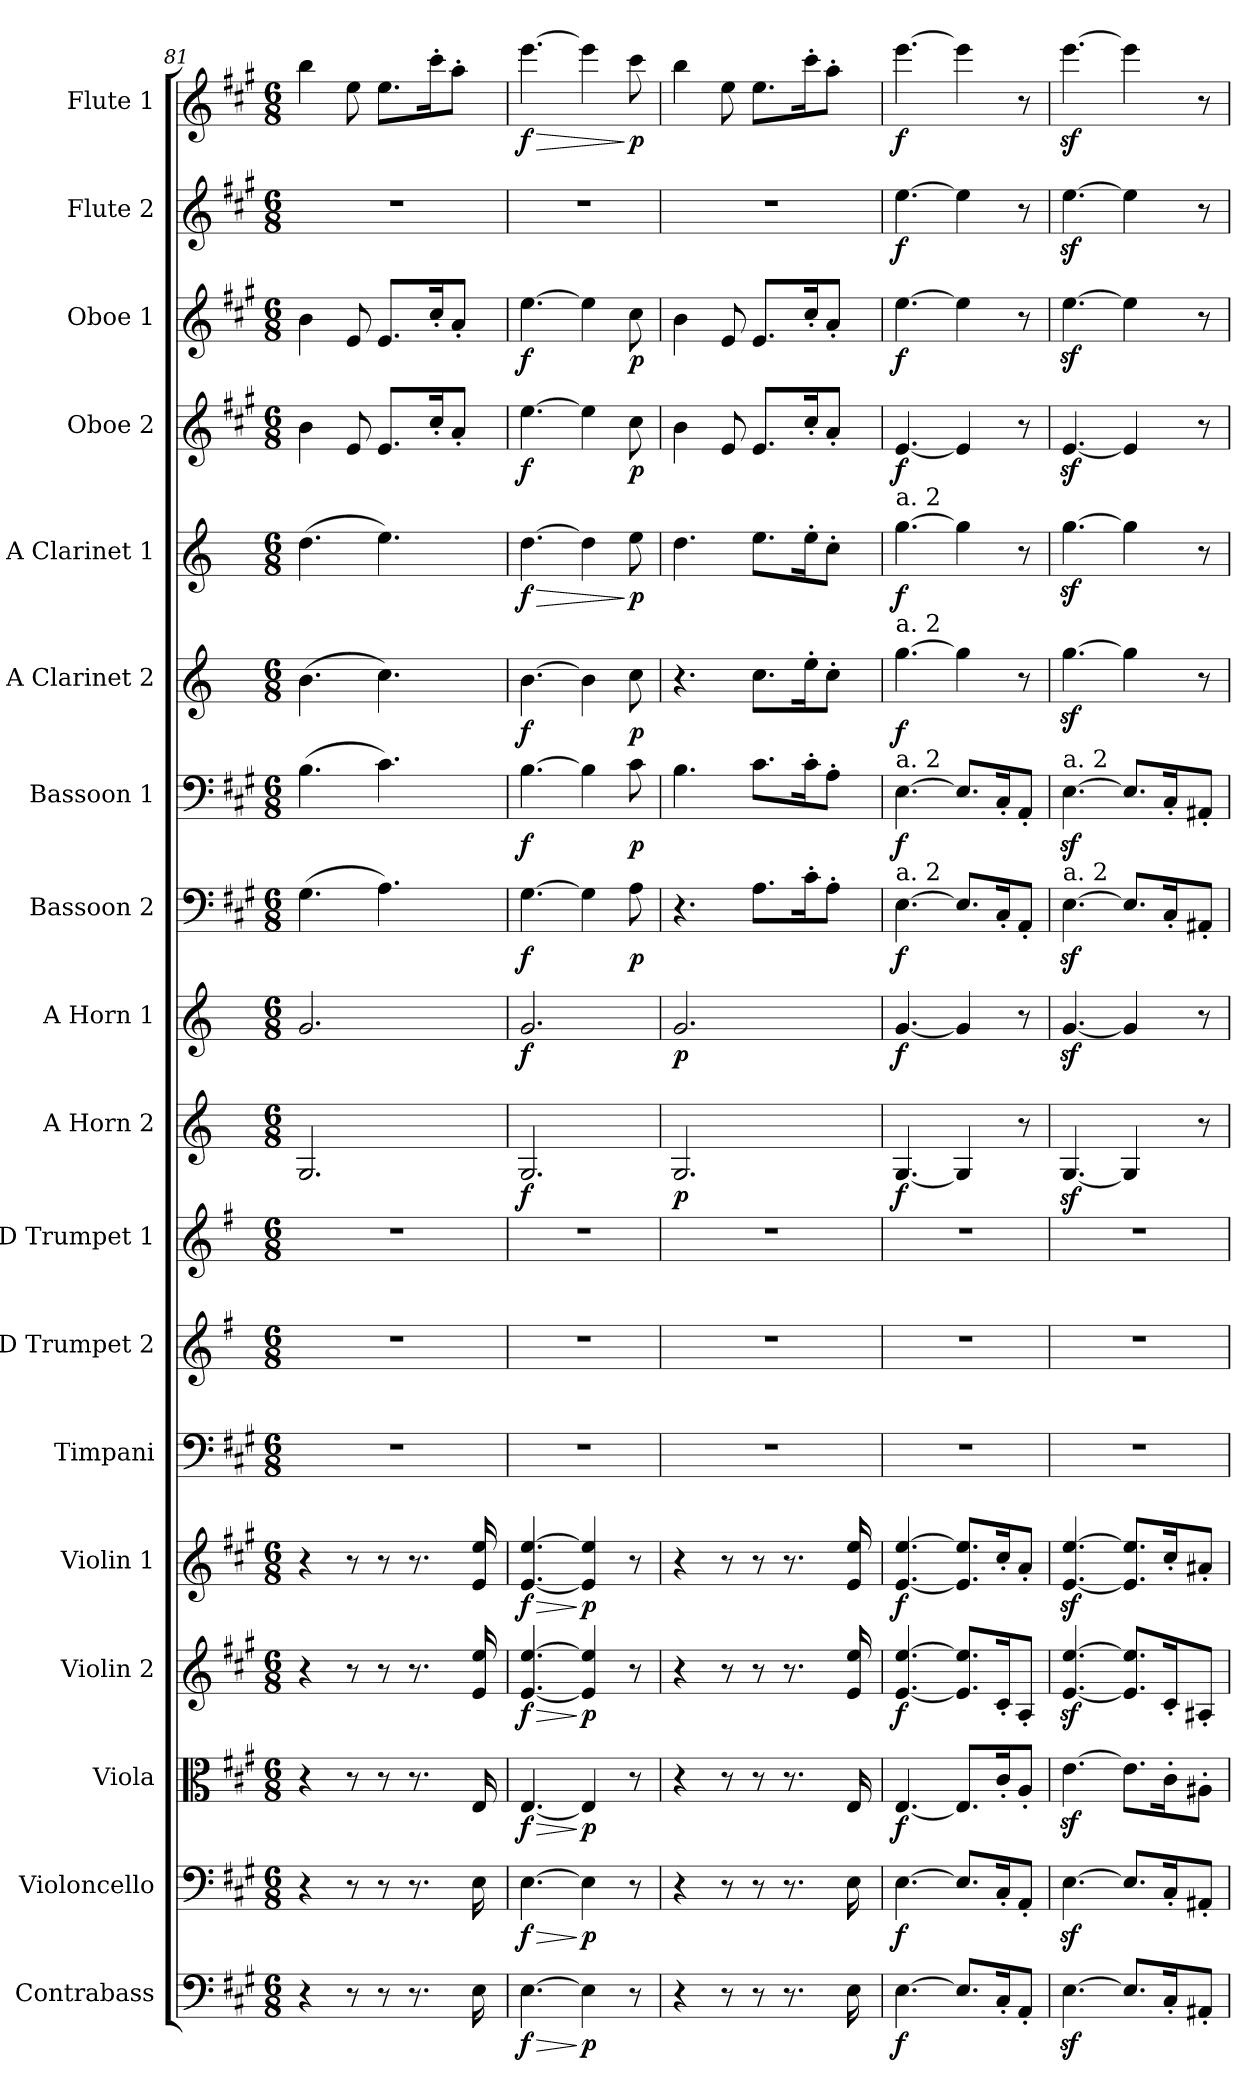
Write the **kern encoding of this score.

**kern	**dynam	**kern	**dynam	**kern	**dynam	**kern	**dynam	**kern	**dynam	**kern	**kern	**kern	**kern	**dynam	**kern	**dynam	**kern	**dynam	**kern	**dynam	**kern	**dynam	**kern	**dynam	**kern	**dynam	**kern	**dynam	**kern	**dynam	**kern	**dynam
*part18	*part18	*part17	*part17	*part16	*part16	*part15	*part15	*part14	*part14	*part13	*part12	*part11	*part10	*part10	*part9	*part9	*part8	*part8	*part7	*part7	*part6	*part6	*part5	*part5	*part4	*part4	*part3	*part3	*part2	*part2	*part1	*part1
*staff18	*staff18	*staff17	*staff17	*staff16	*staff16	*staff15	*staff15	*staff14	*staff14	*staff13	*staff12	*staff11	*staff10	*staff10	*staff9	*staff9	*staff8	*staff8	*staff7	*staff7	*staff6	*staff6	*staff5	*staff5	*staff4	*staff4	*staff3	*staff3	*staff2	*staff2	*staff1	*staff1
*I"Contrabass	*	*I"Violoncello	*	*I"Viola	*	*I"Violin 2	*	*I"Violin 1	*	*I"Timpani	*I"D Trumpet 2	*I"D Trumpet 1	*I"A Horn 2	*	*I"A Horn 1	*	*I"Bassoon 2	*	*I"Bassoon 1	*	*I"A Clarinet 2	*	*I"A Clarinet 1	*	*I"Oboe 2	*	*I"Oboe 1	*	*I"Flute 2	*	*I"Flute 1	*
*I'Cb	*	*I'Vc	*	*I'Vla	*	*I'Vln 2	*	*I'Vln 1	*	*I'Timp	*I'Tpt 2	*I'Tpt 1	*I'Hn 2	*	*I'Hn 1	*	*I'Bsn 2	*	*I'Bsn 1	*	*I'Cl 2	*	*I'Cl 1	*	*I'Ob 2	*	*I'Ob 1	*	*I'Fl 2	*	*I'Fl 1	*
*clefF4	*	*clefF4	*	*clefC3	*	*clefG2	*	*clefG2	*	*clefF4	*clefG2	*clefG2	*clefG2	*	*clefG2	*	*clefF4	*	*clefF4	*	*clefG2	*	*clefG2	*	*clefG2	*	*clefG2	*	*clefG2	*	*clefG2	*
*ITrd7c12	*	*	*	*	*	*	*	*	*	*	*ITrd-1c-2	*ITrd-1c-2	*ITrd2c3	*	*ITrd2c3	*	*	*	*	*	*ITrd2c3	*	*ITrd2c3	*	*	*	*	*	*	*	*	*
*k[f#c#g#]	*	*k[f#c#g#]	*	*k[f#c#g#]	*	*k[f#c#g#]	*	*k[f#c#g#]	*	*k[f#c#g#]	*k[f#c#g#]	*k[f#c#g#]	*k[f#c#g#]	*	*k[f#c#g#]	*	*k[f#c#g#]	*	*k[f#c#g#]	*	*k[f#c#g#]	*	*k[f#c#g#]	*	*k[f#c#g#]	*	*k[f#c#g#]	*	*k[f#c#g#]	*	*k[f#c#g#]	*
*M6/8	*	*M6/8	*	*M6/8	*	*M6/8	*	*M6/8	*	*M6/8	*M6/8	*M6/8	*M6/8	*	*M6/8	*	*M6/8	*	*M6/8	*	*M6/8	*	*M6/8	*	*M6/8	*	*M6/8	*	*M6/8	*	*M6/8	*
=81	=81	=81	=81	=81	=81	=81	=81	=81	=81	=81	=81	=81	=81	=81	=81	=81	=81	=81	=81	=81	=81	=81	=81	=81	=81	=81	=81	=81	=81	=81	=81	=81
4r	.	4r	.	4r	.	4r	.	4r	.	2.r	2.r	2.r	2.E/	.	2.e/	.	(4.G#\	.	(4.B\	.	(4.g#\	.	(4.b\	.	4b\	.	4b\	.	2.r	.	4bb\	.
8r	.	8r	.	8r	.	8r	.	8r	.	.	.	.	.	.	.	.	.	.	.	.	.	.	.	.	8e/	.	8e/	.	.	.	8ee\	.
8r	.	8r	.	8r	.	8r	.	8r	.	.	.	.	.	.	.	.	4.A\)	.	4.c#\)	.	4.a\)	.	4.cc#\)	.	8.e/L	.	8.e/L	.	.	.	8.ee\L	.
8.r	.	8.r	.	8.r	.	8.r	.	8.r	.	.	.	.	.	.	.	.	.	.	.	.	.	.	.	.	.	.	.	.	.	.	.	.
.	.	.	.	.	.	.	.	.	.	.	.	.	.	.	.	.	.	.	.	.	.	.	.	.	16cc#'/K	.	16cc#'/K	.	.	.	16ccc#'\K	.
.	.	.	.	.	.	.	.	.	.	.	.	.	.	.	.	.	.	.	.	.	.	.	.	.	8a'/J	.	8a'/J	.	.	.	8aa'\J	.
16EE\	.	16E\	.	16E/	.	16e/ 16ee/	.	16e/ 16ee/	.	.	.	.	.	.	.	.	.	.	.	.	.	.	.	.	.	.	.	.	.	.	.	.
=82	=82	=82	=82	=82	=82	=82	=82	=82	=82	=82	=82	=82	=82	=82	=82	=82	=82	=82	=82	=82	=82	=82	=82	=82	=82	=82	=82	=82	=82	=82	=82	=82
!	!LO:HP:b	!	!LO:HP:b	!	!LO:HP:b	!	!LO:HP:b	!	!LO:HP:b	!	!	!	!	!	!	!	!	!	!	!	!	!	!	!LO:HP:b	!	!	!	!	!	!	!	!LO:HP:b
!	!LO:DY:n=1:b	!	!LO:DY:n=1:b	!	!LO:DY:n=1:b	!	!LO:DY:n=1:b	!	!LO:DY:n=1:b	!	!	!	!	!LO:DY:b	!	!LO:DY:b	!	!LO:DY:b	!	!LO:DY:b	!	!LO:DY:b	!	!LO:DY:n=1:b	!	!LO:DY:b	!	!LO:DY:b	!	!	!	!LO:DY:n=1:b
[4.EE\	> f	[4.E\	> f	[4.E/	> f	[4.e/ [4.ee/	> f	[4.e/ [4.ee/	> f	2.r	2.r	2.r	2.E/	f	2.e/	f	[4.G#\	f	[4.B\	f	[4.g#\	f	[4.b\	> f	[4.ee\	f	[4.ee\	f	2.r	.	[4.eee\	> f
!	!LO:DY:n=2:b	!	!LO:DY:n=2:b	!	!LO:DY:n=2:b	!	!LO:DY:n=2:b	!	!LO:DY:n=2:b	!	!	!	!	!	!	!	!	!	!	!	!	!	!	!	!	!	!	!	!	!	!	!
4EE\]	] p	4E\]	] p	4E/]	] p	4e/] 4ee/]	] p	4e/] 4ee/]	] p	.	.	.	.	.	.	.	4G#\]	.	4B\]	.	4g#\]	.	4b\]	.	4ee\]	.	4ee\]	.	.	.	4eee\]	.
!	!	!	!	!	!	!	!	!	!	!	!	!	!	!	!	!	!	!LO:DY:b	!	!LO:DY:b	!	!LO:DY:b	!	!LO:DY:n=2:b	!	!LO:DY:b	!	!LO:DY:b	!	!	!	!LO:DY:n=2:b
8r	.	8r	.	8r	.	8r	.	8r	.	.	.	.	.	.	.	.	8A\	p	8c#\	p	8a\	p	8cc#\	] p	8cc#\	p	8cc#\	p	.	.	8ccc#\	] p
=83	=83	=83	=83	=83	=83	=83	=83	=83	=83	=83	=83	=83	=83	=83	=83	=83	=83	=83	=83	=83	=83	=83	=83	=83	=83	=83	=83	=83	=83	=83	=83	=83
!	!	!	!	!	!	!	!	!	!	!	!	!	!	!LO:DY:b	!	!LO:DY:b	!	!	!	!	!	!	!	!	!	!	!	!	!	!	!	!
4r	.	4r	.	4r	.	4r	.	4r	.	2.r	2.r	2.r	2.E/	p	2.e/	p	4.r	.	4.B\	.	4.r	.	4.b\	.	4b\	.	4b\	.	2.r	.	4bb\	.
8r	.	8r	.	8r	.	8r	.	8r	.	.	.	.	.	.	.	.	.	.	.	.	.	.	.	.	8e/	.	8e/	.	.	.	8ee\	.
8r	.	8r	.	8r	.	8r	.	8r	.	.	.	.	.	.	.	.	8.A\L	.	8.c#\L	.	8.a\L	.	8.cc#\L	.	8.e/L	.	8.e/L	.	.	.	8.ee\L	.
8.r	.	8.r	.	8.r	.	8.r	.	8.r	.	.	.	.	.	.	.	.	.	.	.	.	.	.	.	.	.	.	.	.	.	.	.	.
.	.	.	.	.	.	.	.	.	.	.	.	.	.	.	.	.	16c#'\K	.	16c#'\K	.	16cc#'\K	.	16cc#'\K	.	16cc#'/K	.	16cc#'/K	.	.	.	16ccc#'\K	.
.	.	.	.	.	.	.	.	.	.	.	.	.	.	.	.	.	8A'\J	.	8A'\J	.	8a'\J	.	8a'\J	.	8a'/J	.	8a'/J	.	.	.	8aa'\J	.
16EE\	.	16E\	.	16E/	.	16e/ 16ee/	.	16e/ 16ee/	.	.	.	.	.	.	.	.	.	.	.	.	.	.	.	.	.	.	.	.	.	.	.	.
=84	=84	=84	=84	=84	=84	=84	=84	=84	=84	=84	=84	=84	=84	=84	=84	=84	=84	=84	=84	=84	=84	=84	=84	=84	=84	=84	=84	=84	=84	=84	=84	=84
!	!	!	!	!	!	!	!	!	!	!	!	!	!	!	!	!	!	!	!	!	!	!	!LO:TX:a:t=a. 2	!	!	!	!	!	!	!	!	!
!	!	!	!	!	!	!	!	!	!	!	!	!	!	!	!	!	!	!	!	!	!LO:TX:a:t=a. 2	!	!	!	!	!	!	!	!	!	!	!
!	!	!	!	!	!	!	!	!	!	!	!	!	!	!	!	!	!	!	!LO:TX:a:t=a. 2	!	!	!	!	!	!	!	!	!	!	!	!	!
!	!	!	!	!	!	!	!	!	!	!	!	!	!	!	!	!	!LO:TX:a:t=a. 2	!	!	!	!	!	!	!	!	!	!	!	!	!	!	!
!	!LO:DY:b	!	!LO:DY:b	!	!LO:DY:b	!	!LO:DY:b	!	!LO:DY:b	!	!	!	!	!LO:DY:b	!	!LO:DY:b	!	!LO:DY:b	!	!LO:DY:b	!	!LO:DY:b	!	!LO:DY:b	!	!LO:DY:b	!	!LO:DY:b	!	!LO:DY:b	!	!LO:DY:b
[4.EE\	f	[4.E\	f	[4.E/	f	[4.e/ [4.ee/	f	[4.e/ [4.ee/	f	2.r	2.r	2.r	[4.E/	f	[4.e/	f	[4.E\	f	[4.E\	f	[4.ee\	f	[4.ee\	f	[4.e/	f	[4.ee\	f	[4.ee\	f	[4.eee\	f
8.EE/L]	.	8.E/L]	.	8.E/L]	.	8.e/] 8.ee/]L	.	8.e/] 8.ee/]L	.	.	.	.	4E/]	.	4e/]	.	8.E/L]	.	8.E/L]	.	4ee\]	.	4ee\]	.	4e/]	.	4ee\]	.	4ee\]	.	4eee\]	.
16CC#'/K	.	16C#'/K	.	16c#'/K	.	16c#'/K	.	16cc#'/K	.	.	.	.	.	.	.	.	16C#'/K	.	16C#'/K	.	.	.	.	.	.	.	.	.	.	.	.	.
8AAA'/J	.	8AA'/J	.	8A'/J	.	8A'/J	.	8a'/J	.	.	.	.	8r	.	8r	.	8AA'/J	.	8AA'/J	.	8r	.	8r	.	8r	.	8r	.	8r	.	8r	.
=85	=85	=85	=85	=85	=85	=85	=85	=85	=85	=85	=85	=85	=85	=85	=85	=85	=85	=85	=85	=85	=85	=85	=85	=85	=85	=85	=85	=85	=85	=85	=85	=85
!	!	!	!	!	!	!	!	!	!	!	!	!	!	!	!	!	!	!	!LO:TX:a:t=a. 2	!	!	!	!	!	!	!	!	!	!	!	!	!
!	!	!	!	!	!	!	!	!	!	!	!	!	!	!	!	!	!LO:TX:a:t=a. 2	!	!	!	!	!	!	!	!	!	!	!	!	!	!	!
[4.EEz<\	.	[4.Ez<\	.	[4.ez<\	.	[4.e/z< [4.ee/z<	.	[4.e/z< [4.ee/z<	.	2.r	2.r	2.r	[4.Ez</	.	[4.ez</	.	[4.Ez<\	.	[4.Ez<\	.	[4.eez<\	.	[4.eez<\	.	[4.ez</	.	[4.eez<\	.	[4.eez<\	.	[4.eeez<\	.
8.EE/L]	.	8.E/L]	.	8.e\L]	.	8.e/] 8.ee/]L	.	8.e/] 8.ee/]L	.	.	.	.	4E/]	.	4e/]	.	8.E/L]	.	8.E/L]	.	4ee\]	.	4ee\]	.	4e/]	.	4ee\]	.	4ee\]	.	4eee\]	.
16CC#'/K	.	16C#'/K	.	16c#'\K	.	16c#'/K	.	16cc#'/K	.	.	.	.	.	.	.	.	16C#'/K	.	16C#'/K	.	.	.	.	.	.	.	.	.	.	.	.	.
8AAA#X'/J	.	8AA#X'/J	.	8A#X'\J	.	8A#X'/J	.	8a#X'/J	.	.	.	.	8r	.	8r	.	8AA#X'/J	.	8AA#X'/J	.	8r	.	8r	.	8r	.	8r	.	8r	.	8r	.
=	=	=	=	=	=	=	=	=	=	=	=	=	=	=	=	=	=	=	=	=	=	=	=	=	=	=	=	=	=	=	=	=
*-	*-	*-	*-	*-	*-	*-	*-	*-	*-	*-	*-	*-	*-	*-	*-	*-	*-	*-	*-	*-	*-	*-	*-	*-	*-	*-	*-	*-	*-	*-	*-	*-
